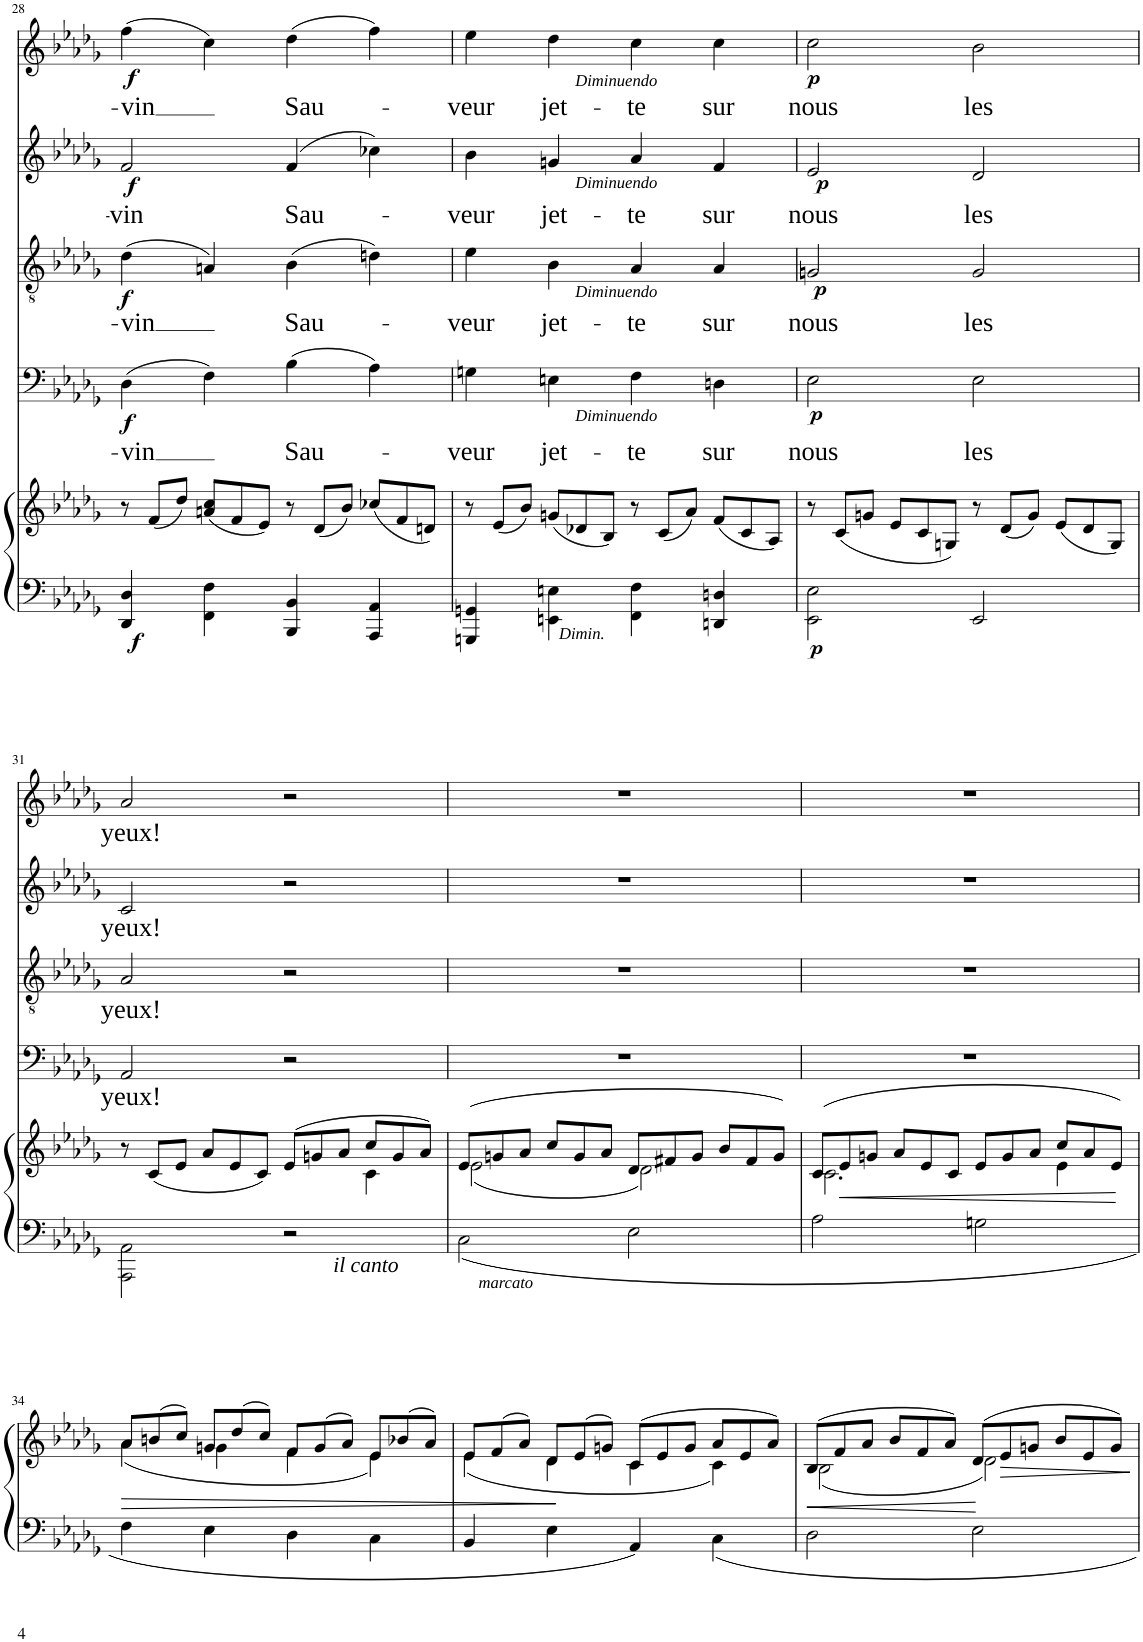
**kern	**kern	**dynam	**kern	**text	**dynam	**kern	**text	**dynam	**kern	**text	**dynam	**kern	**text	**dynam
*part5	*part5	*part5	*part4	*part4	*part4	*part3	*part3	*part3	*part2	*part2	*part2	*part1	*part1	*part1
*staff6	*staff5	*staff5/6	*staff4	*staff4	*staff4	*staff3	*staff3	*staff3	*staff2	*staff2	*staff2	*staff1	*staff1	*staff1
*I"ORGUE ou PIANO	*	*	*I"BASSES	*	*	*I"TÉNORS	*	*	*I"CONTRALTOS	*	*	*I"SOPRANOS	*	*
*I'Pno	*	*	*	*	*	*	*	*	*	*	*	*	*	*
!!LO:PB:g=z
*clefF4	*clefG2	*	*clefF4	*	*	*clefGv2	*	*	*clefG2	*	*	*clefG2	*	*
*k[b-e-a-d-g-]	*k[b-e-a-d-g-]	*	*k[b-e-a-d-g-]	*	*	*k[b-e-a-d-g-]	*	*	*k[b-e-a-d-g-]	*	*	*k[b-e-a-d-g-]	*	*
*M4/4	*M4/4	*	*M4/4	*	*	*M4/4	*	*	*M4/4	*	*	*M4/4	*	*
*met(c)	*met(c)	*	*met(c)	*	*	*met(c)	*	*	*met(c)	*	*	*met(c)	*	*
=28	=28	=28	=28	=28	=28	=28	=28	=28	=28	=28	=28	=28	=28	=28
*^	*	*	*	*	*	*	*	*	*	*	*	*	*	*
*	*	*Xtuplet	*	*	*	*	*	*	*	*	*	*	*	*	*
!	!	!	!LO:DY:b=2	!	!LO:LY:b	!LO:DY:b	!	!LO:LY:b	!LO:DY:b	!	!LO:LY:b	!LO:DY:b	!	!LO:LY:b	!LO:DY:b
4DD-/ 4D-/	1ryy	12r	f	(4D-\	-vin	f	(4d-\	-vin	f	2f/	-vin	f	(4ff\	-vin	f
.	.	(12f/L	.	.	.	.	.	.	.	.	.	.	.	.	.
.	.	12dd-/J)	.	.	.	.	.	.	.	.	.	.	.	.	.
4FF\ 4F\	.	(12an/ 12cc/L	.	4F\)	.	.	4An/)	.	.	.	.	.	4cc\)	.	.
.	.	12f/	.	.	.	.	.	.	.	.	.	.	.	.	.
.	.	12e-/J)	.	.	.	.	.	.	.	.	.	.	.	.	.
!	!	!	!	!	!LO:LY:b	!	!	!LO:LY:b	!	!	!LO:LY:b	!	!	!LO:LY:b	!
4BBB-/ 4BB-/	.	12r	.	(4B-\	Sau-	.	(4B-\	Sau-	.	(4f/	-Sau-	.	(4dd-\	Sau-	.
.	.	(12d-/L	.	.	.	.	.	.	.	.	.	.	.	.	.
.	.	12b-/J)	.	.	.	.	.	.	.	.	.	.	.	.	.
4AAA-/ 4AA-/	.	(12cc-X/L	.	4A-\)	.	.	4dn\)	.	.	4cc-X\)	.	.	4ff\)	.	.
.	.	12f/	.	.	.	.	.	.	.	.	.	.	.	.	.
.	.	12dn/J)	.	.	.	.	.	.	.	.	.	.	.	.	.
=29	=29	=29	=29	=29	=29	=29	=29	=29	=29	=29	=29	=29	=29	=29	=29
!	!	!	!	!	!LO:LY:b	!	!	!LO:LY:b	!	!	!LO:LY:b	!	!	!LO:LY:b	!
4GGGn/ 4GGn/	1ryy	12r	.	4Gn\	-veur	.	4e-\	-veur	.	4b-\	-veur	.	4ee-\	-veur	.
.	.	(12e-/L	.	.	.	.	.	.	.	.	.	.	.	.	.
.	.	12b-/J)	.	.	.	.	.	.	.	.	.	.	.	.	.
!	!	!	!LO:DY:b=2	!	!LO:LY:b	!LO:DY:b	!	!LO:LY:b	!LO:DY:b	!	!LO:LY:b	!LO:DY:b	!	!LO:LY:b	!LO:DY:b
4EEn\ 4En\	.	(12gn/L	other-dynamics	4En\	jet-	other-dynamics	4B-\	jet-	other-dynamics	4gn/	jet-	other-dynamics	4dd-\	jet-	other-dynamics
.	.	12d-X/	.	.	.	.	.	.	.	.	.	.	.	.	.
.	.	12B-/J)	.	.	.	.	.	.	.	.	.	.	.	.	.
!	!	!	!	!	!LO:LY:b	!	!	!LO:LY:b	!	!	!LO:LY:b	!	!	!LO:LY:b	!
4FF\ 4F\	.	12r	.	4F\	-te	.	4A-/	-te	.	4a-/	-te	.	4cc\	-te	.
.	.	(12c/L	.	.	.	.	.	.	.	.	.	.	.	.	.
.	.	12a-/J)	.	.	.	.	.	.	.	.	.	.	.	.	.
!	!	!	!	!	!LO:LY:b	!	!	!LO:LY:b	!	!	!LO:LY:b	!	!	!LO:LY:b	!
4DDn/ 4Dn/	.	(12f/L	.	4Dn\	sur	.	4A-/	sur	.	4f/	sur	.	4cc\	sur	.
.	.	12c/	.	.	.	.	.	.	.	.	.	.	.	.	.
.	.	12A-/J)	.	.	.	.	.	.	.	.	.	.	.	.	.
=30	=30	=30	=30	=30	=30	=30	=30	=30	=30	=30	=30	=30	=30	=30	=30
!	!	!	!LO:DY:b=2	!	!LO:LY:b	!LO:DY:b	!	!LO:LY:b	!LO:DY:b	!	!LO:LY:b	!LO:DY:b	!	!LO:LY:b	!LO:DY:b
2EE-\ 2E-\	1ryy	12r	p	2E-\	nous	p	2Gn/	nous	p	2e-/	nous	p	2cc\	nous	p
.	.	(12c/L	.	.	.	.	.	.	.	.	.	.	.	.	.
.	.	12gn/J	.	.	.	.	.	.	.	.	.	.	.	.	.
.	.	12e-/L	.	.	.	.	.	.	.	.	.	.	.	.	.
.	.	12c/	.	.	.	.	.	.	.	.	.	.	.	.	.
.	.	12Gn/J)	.	.	.	.	.	.	.	.	.	.	.	.	.
!	!	!	!	!	!LO:LY:b	!	!	!LO:LY:b	!	!	!LO:LY:b	!	!	!LO:LY:b	!
2EE-/	.	12r	.	2E-\	les	.	2G/	les	.	2d-/	les	.	2b-\	les	.
.	.	(12d-/L	.	.	.	.	.	.	.	.	.	.	.	.	.
.	.	12g/J)	.	.	.	.	.	.	.	.	.	.	.	.	.
.	.	(12e-/L	.	.	.	.	.	.	.	.	.	.	.	.	.
.	.	12d-/	.	.	.	.	.	.	.	.	.	.	.	.	.
.	.	12G/J)	.	.	.	.	.	.	.	.	.	.	.	.	.
!!LO:LB:g=z
=31	=31	=31	=31	=31	=31	=31	=31	=31	=31	=31	=31	=31	=31	=31	=31
*	*	*^	*	*	*	*	*	*	*	*	*	*	*	*	*
!	!	!	!	!	!	!LO:LY:b	!	!	!LO:LY:b	!	!	!LO:LY:b	!	!	!LO:LY:b	!
2AAA-\ 2AA-\	1ryy	12r	2.ryy	.	2AA-/	yeux!	.	2A-/	yeux!	.	2c/	yeux!	.	2a-/	yeux!	.
.	.	(12c/L	.	.	.	.	.	.	.	.	.	.	.	.	.	.
.	.	12e-/J	.	.	.	.	.	.	.	.	.	.	.	.	.	.
.	.	12a-/L	.	.	.	.	.	.	.	.	.	.	.	.	.	.
.	.	12e-/	.	.	.	.	.	.	.	.	.	.	.	.	.	.
.	.	12c/J)	.	.	.	.	.	.	.	.	.	.	.	.	.	.
!	!	!	!	!LO:DY:b=2	!	!	!	!	!	!	!	!	!	!	!	!
2r	.	(12e-/L	.	other-dynamics	2r	.	.	2r	.	.	2r	.	.	2r	.	.
.	.	12gn/	.	.	.	.	.	.	.	.	.	.	.	.	.	.
.	.	12a-/J	.	.	.	.	.	.	.	.	.	.	.	.	.	.
.	.	12cc/L	4c\	.	.	.	.	.	.	.	.	.	.	.	.	.
.	.	12g/	.	.	.	.	.	.	.	.	.	.	.	.	.	.
.	.	12a-/J)	.	.	.	.	.	.	.	.	.	.	.	.	.	.
=32	=32	=32	=32	=32	=32	=32	=32	=32	=32	=32	=32	=32	=32	=32	=32	=32
!	!	!	!	!LO:DY:b=2	!	!	!	!	!	!	!	!	!	!	!	!
2C\	1ryy	(12e-/L	(2e-\	other-dynamics	1r	.	.	1r	.	.	1r	.	.	1r	.	.
.	.	12gn/	.	.	.	.	.	.	.	.	.	.	.	.	.	.
.	.	12a-/J	.	.	.	.	.	.	.	.	.	.	.	.	.	.
.	.	12cc/L	.	.	.	.	.	.	.	.	.	.	.	.	.	.
.	.	12g/	.	.	.	.	.	.	.	.	.	.	.	.	.	.
.	.	12a-/J	.	.	.	.	.	.	.	.	.	.	.	.	.	.
2E-\	.	12d-/L	2d-\)	.	.	.	.	.	.	.	.	.	.	.	.	.
.	.	12f#X/	.	.	.	.	.	.	.	.	.	.	.	.	.	.
.	.	12g/J	.	.	.	.	.	.	.	.	.	.	.	.	.	.
.	.	12b-/L	.	.	.	.	.	.	.	.	.	.	.	.	.	.
.	.	12f#/	.	.	.	.	.	.	.	.	.	.	.	.	.	.
.	.	12g/J)	.	.	.	.	.	.	.	.	.	.	.	.	.	.
=33	=33	=33	=33	=33	=33	=33	=33	=33	=33	=33	=33	=33	=33	=33	=33	=33
2A-\	1ryy	(12c/L	2.c\	.	1r	.	.	1r	.	.	1r	.	.	1r	.	.
!	!	!	!	!LO:HP:b	!	!	!	!	!	!	!	!	!	!	!	!
.	.	12e-/	.	<	.	.	.	.	.	.	.	.	.	.	.	.
.	.	12gn/J	.	.	.	.	.	.	.	.	.	.	.	.	.	.
.	.	12a-/L	.	.	.	.	.	.	.	.	.	.	.	.	.	.
.	.	12e-/	.	.	.	.	.	.	.	.	.	.	.	.	.	.
.	.	12c/J	.	.	.	.	.	.	.	.	.	.	.	.	.	.
2Gn\	.	12e-/L	.	.	.	.	.	.	.	.	.	.	.	.	.	.
.	.	12g/	.	.	.	.	.	.	.	.	.	.	.	.	.	.
.	.	12a-/J	.	.	.	.	.	.	.	.	.	.	.	.	.	.
.	.	12cc/L	4e-\	.	.	.	.	.	.	.	.	.	.	.	.	.
.	.	12a-/	.	.	.	.	.	.	.	.	.	.	.	.	.	.
.	.	12e-/J)	.	.	.	.	.	.	.	.	.	.	.	.	.	.
!!LO:LB:g=z
=34	=34	=34	=34	=34	=34	=34	=34	=34	=34	=34	=34	=34	=34	=34	=34	=34
!	!	!	!	!LO:HP:b	!	!	!	!	!	!	!	!	!	!	!	!
1ryy	4F\	12a-/L	(4a-\	>	1r	.	.	1r	.	.	1r	.	.	1r	.	.
.	.	(12bn/	.	.	.	.	.	.	.	.	.	.	.	.	.	.
.	.	12cc/J)	.	.	.	.	.	.	.	.	.	.	.	.	.	.
.	4E-\	12g-/L	4gn\	.	.	.	.	.	.	.	.	.	.	.	.	.
.	.	(12dd-/	.	.	.	.	.	.	.	.	.	.	.	.	.	.
.	.	12cc/J)	.	.	.	.	.	.	.	.	.	.	.	.	.	.
.	4D-\	12f/L	4f\	.	.	.	.	.	.	.	.	.	.	.	.	.
.	.	(12g/	.	.	.	.	.	.	.	.	.	.	.	.	.	.
.	.	12a-/J)	.	.	.	.	.	.	.	.	.	.	.	.	.	.
.	4C\	12e-/L	4e-\)	.	.	.	.	.	.	.	.	.	.	.	.	.
.	.	(12b-X/	.	.	.	.	.	.	.	.	.	.	.	.	.	.
.	.	12a-/J)	.	.	.	.	.	.	.	.	.	.	.	.	.	.
*v	*v	*	*	*	*	*	*	*	*	*	*	*	*	*	*	*
*	*v	*v	*	*	*	*	*	*	*	*	*	*	*	*	*
.	.	[	.	.	.	.	.	.	.	.	.	.	.	.
=35	=35	=35	=35	=35	=35	=35	=35	=35	=35	=35	=35	=35	=35	=35
*^	*^	*	*	*	*	*	*	*	*	*	*	*	*	*
1ryy	4BB-/	12e-/L	(4e-\	.	1r	.	.	1r	.	.	1r	.	.	1r	.	.
.	.	(12f/	.	.	.	.	.	.	.	.	.	.	.	.	.	.
.	.	12a-/J)	.	.	.	.	.	.	.	.	.	.	.	.	.	.
.	4E-\	12d-/L	4d-\	.	.	.	.	.	.	.	.	.	.	.	.	.
.	.	(12e-/	.	.	.	.	.	.	.	.	.	.	.	.	.	.
.	.	12gn/J)	.	.	.	.	.	.	.	.	.	.	.	.	.	.
.	4AA-/	(12c/L	4c\	.	.	.	.	.	.	.	.	.	.	.	.	.
.	.	12e-/	.	.	.	.	.	.	.	.	.	.	.	.	.	.
.	.	12g/J	.	.	.	.	.	.	.	.	.	.	.	.	.	.
.	4C\	12a-/L	4c\)	.	.	.	.	.	.	.	.	.	.	.	.	.
.	.	12e-/	.	.	.	.	.	.	.	.	.	.	.	.	.	.
.	.	12a-/J)	.	.	.	.	.	.	.	.	.	.	.	.	.	.
=36	=36	=36	=36	=36	=36	=36	=36	=36	=36	=36	=36	=36	=36	=36	=36	=36
1ryy	2D-\	(12B-/L	(2B-\	.	1r	.	.	1r	.	.	1r	.	.	1r	.	.
.	.	12f/	.	.	.	.	.	.	.	.	.	.	.	.	.	.
.	.	12a-/J	.	.	.	.	.	.	.	.	.	.	.	.	.	.
.	.	12b-/L	.	.	.	.	.	.	.	.	.	.	.	.	.	.
.	.	12f/	.	.	.	.	.	.	.	.	.	.	.	.	.	.
.	.	12a-/J)	.	.	.	.	.	.	.	.	.	.	.	.	.	.
.	2E-\	(12d-/L	2d-\)	.	.	.	.	.	.	.	.	.	.	.	.	.
!	!	!	!	!LO:HP:b	!	!	!	!	!	!	!	!	!	!	!	!
.	.	12e-/	.	>	.	.	.	.	.	.	.	.	.	.	.	.
.	.	12gn/J	.	.	.	.	.	.	.	.	.	.	.	.	.	.
.	.	12b-/L	.	.	.	.	.	.	.	.	.	.	.	.	.	.
.	.	12e-/	.	.	.	.	.	.	.	.	.	.	.	.	.	.
.	.	12g/J)	.	.	.	.	.	.	.	.	.	.	.	.	.	.
*v	*v	*	*	*	*	*	*	*	*	*	*	*	*	*	*	*
*	*v	*v	*	*	*	*	*	*	*	*	*	*	*	*	*
.	.	] ]	.	.	.	.	.	.	.	.	.	.	.	.
=	=	=	=	=	=	=	=	=	=	=	=	=	=	=
*-	*-	*-	*-	*-	*-	*-	*-	*-	*-	*-	*-	*-	*-	*-
